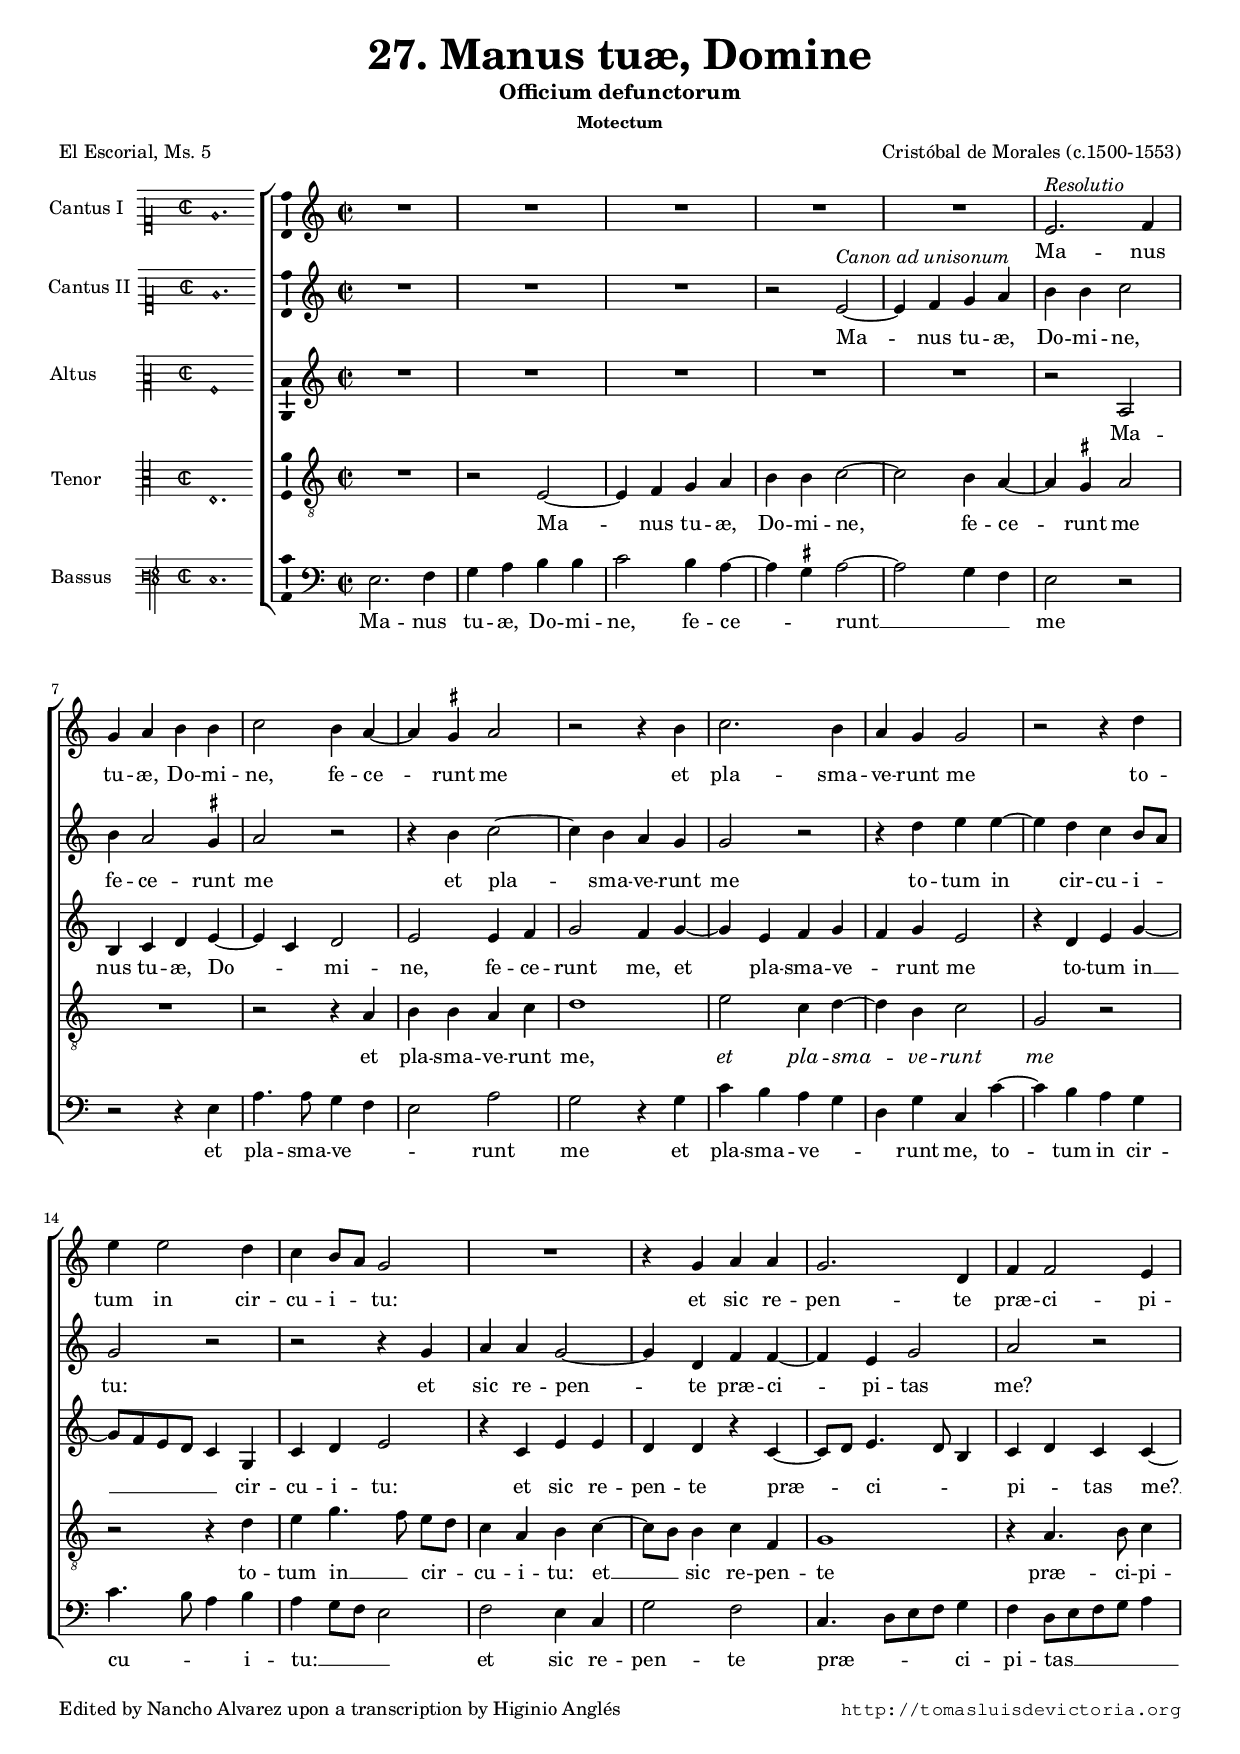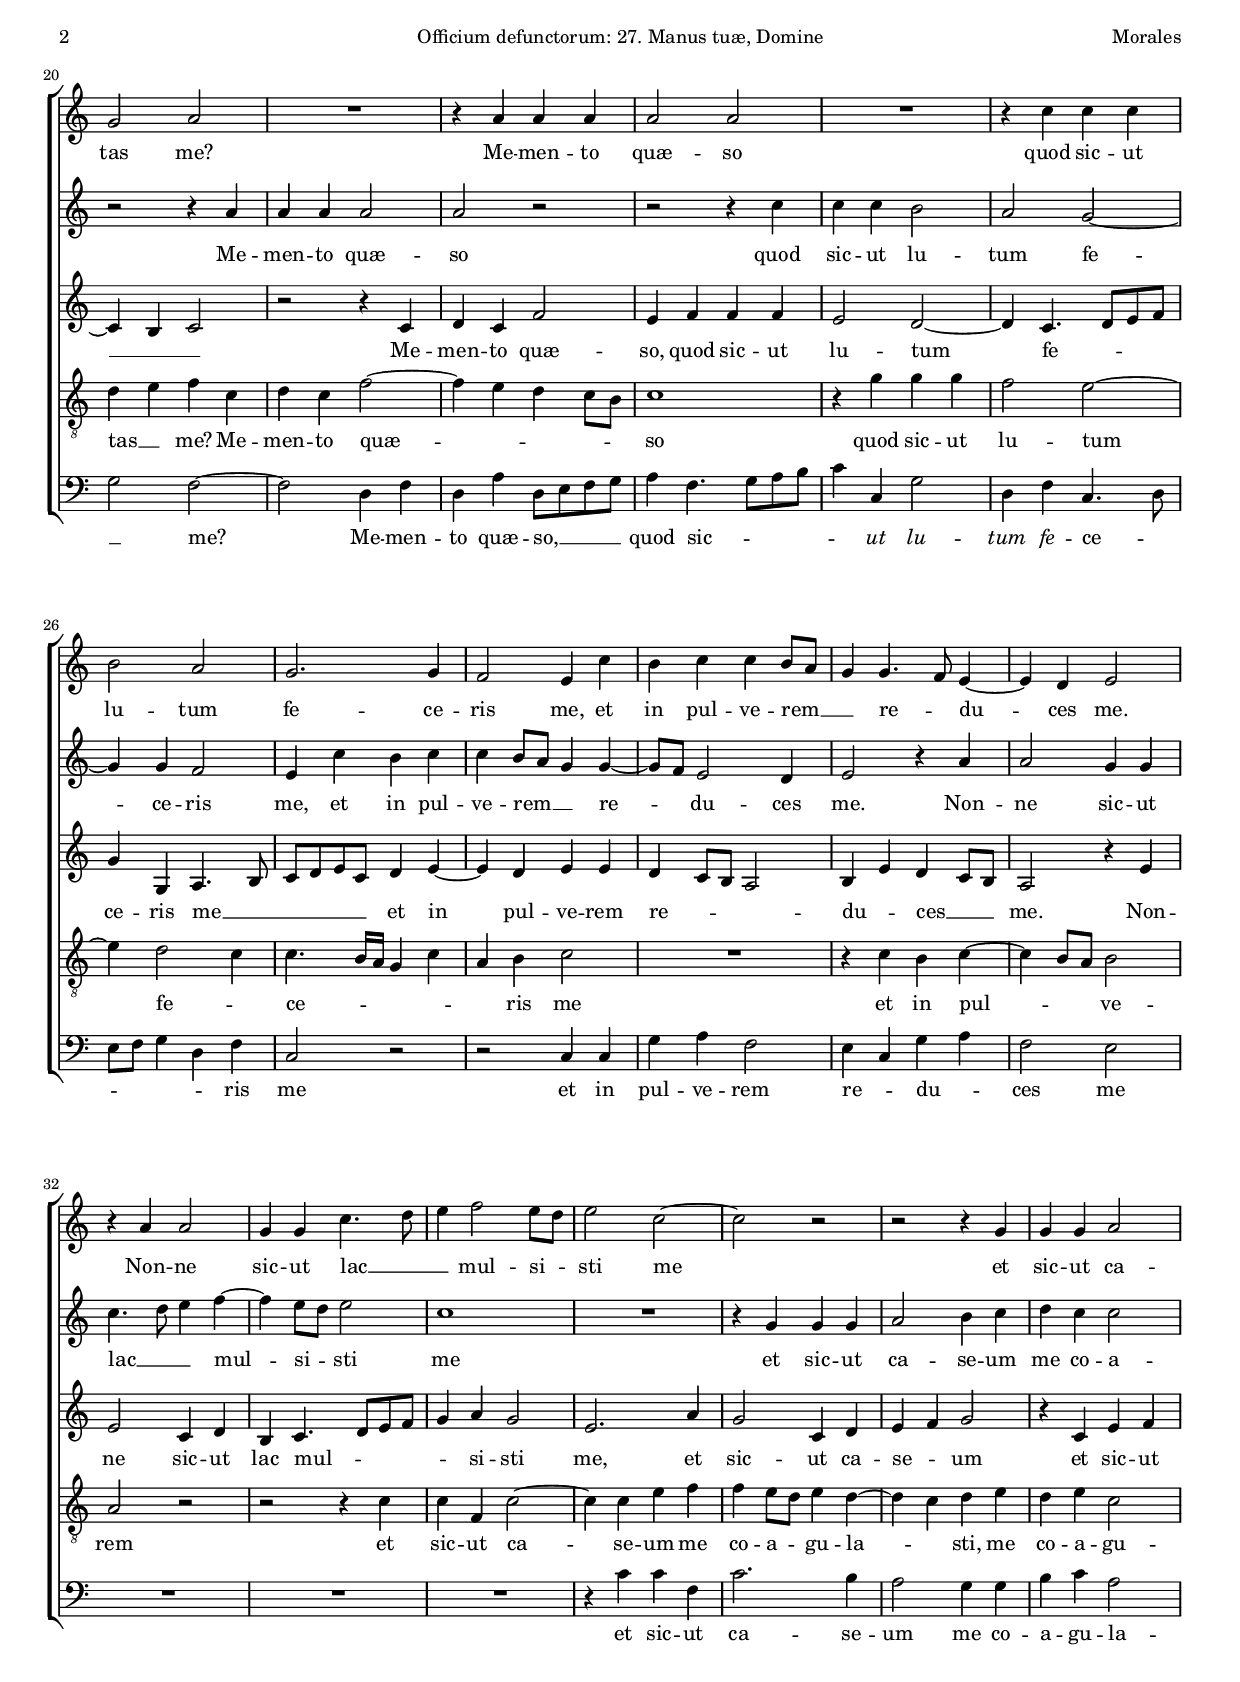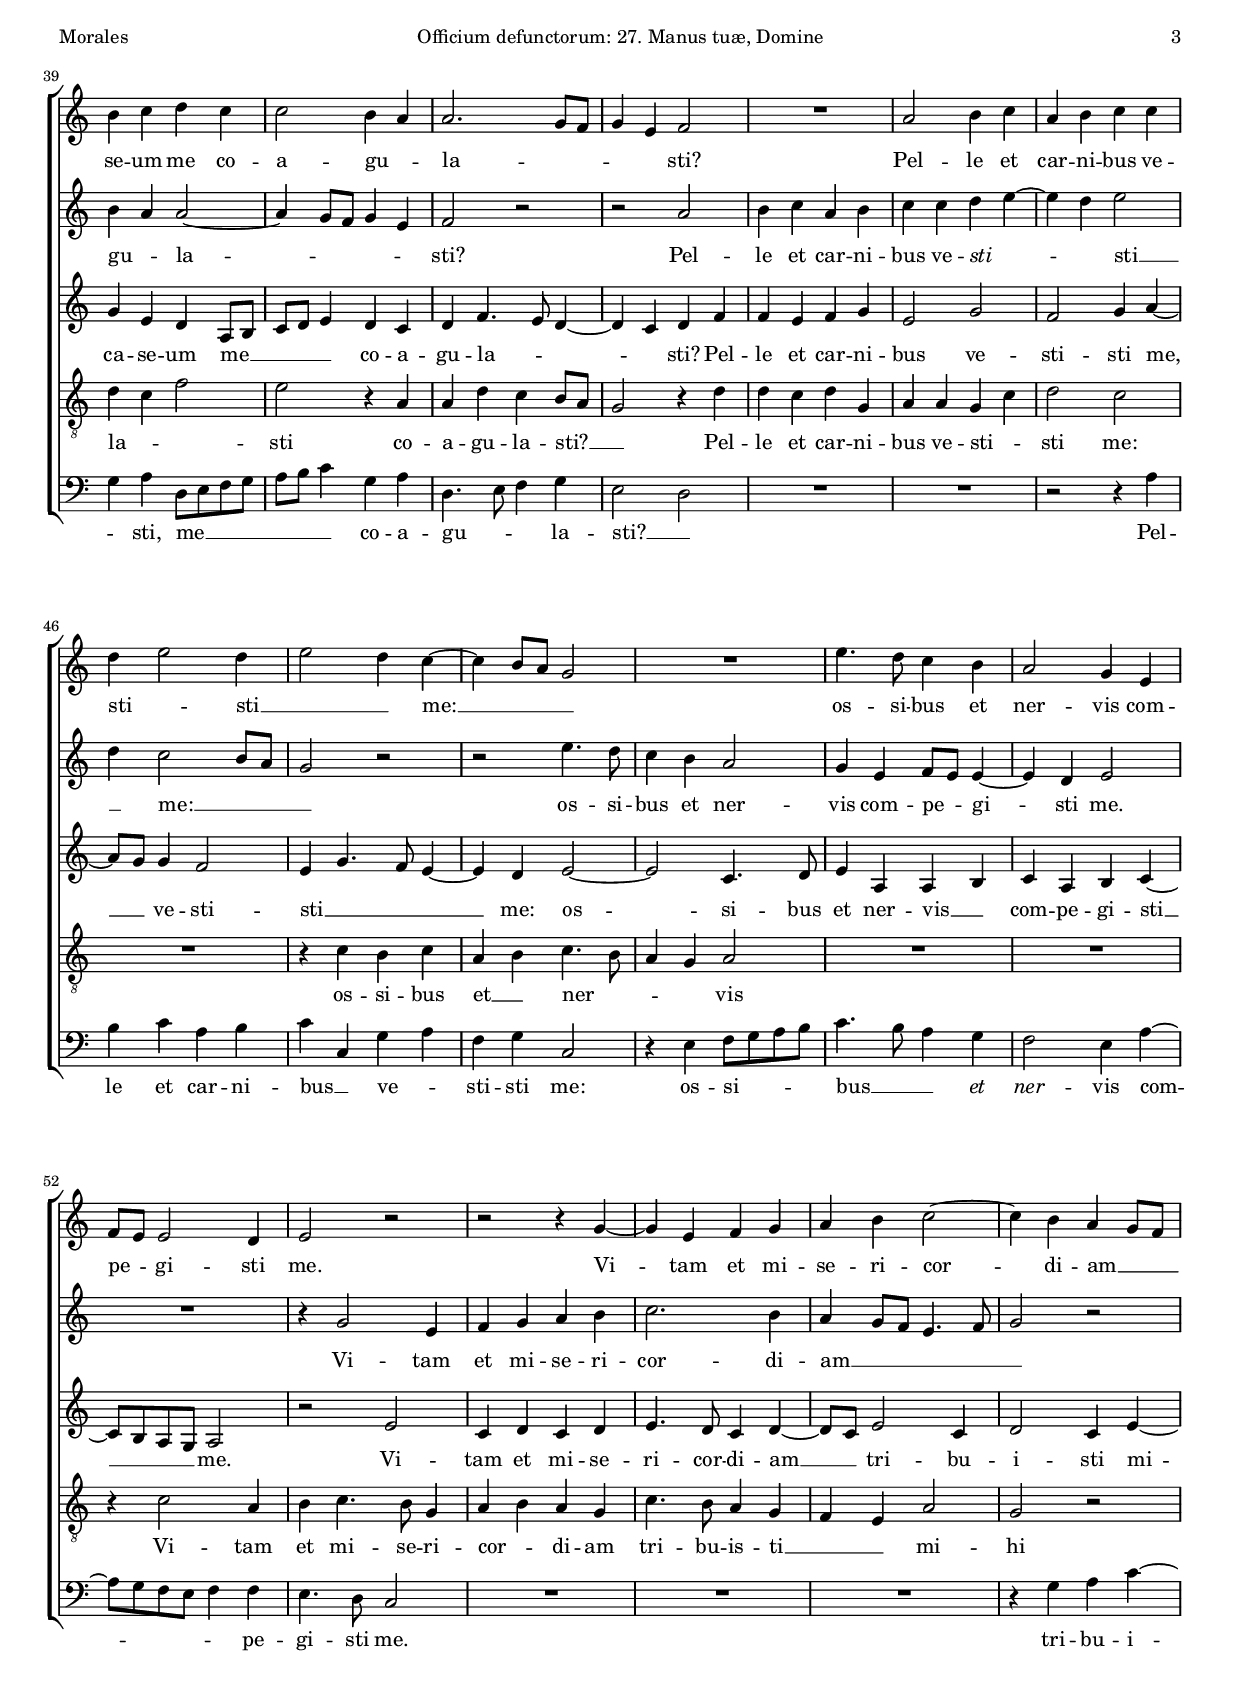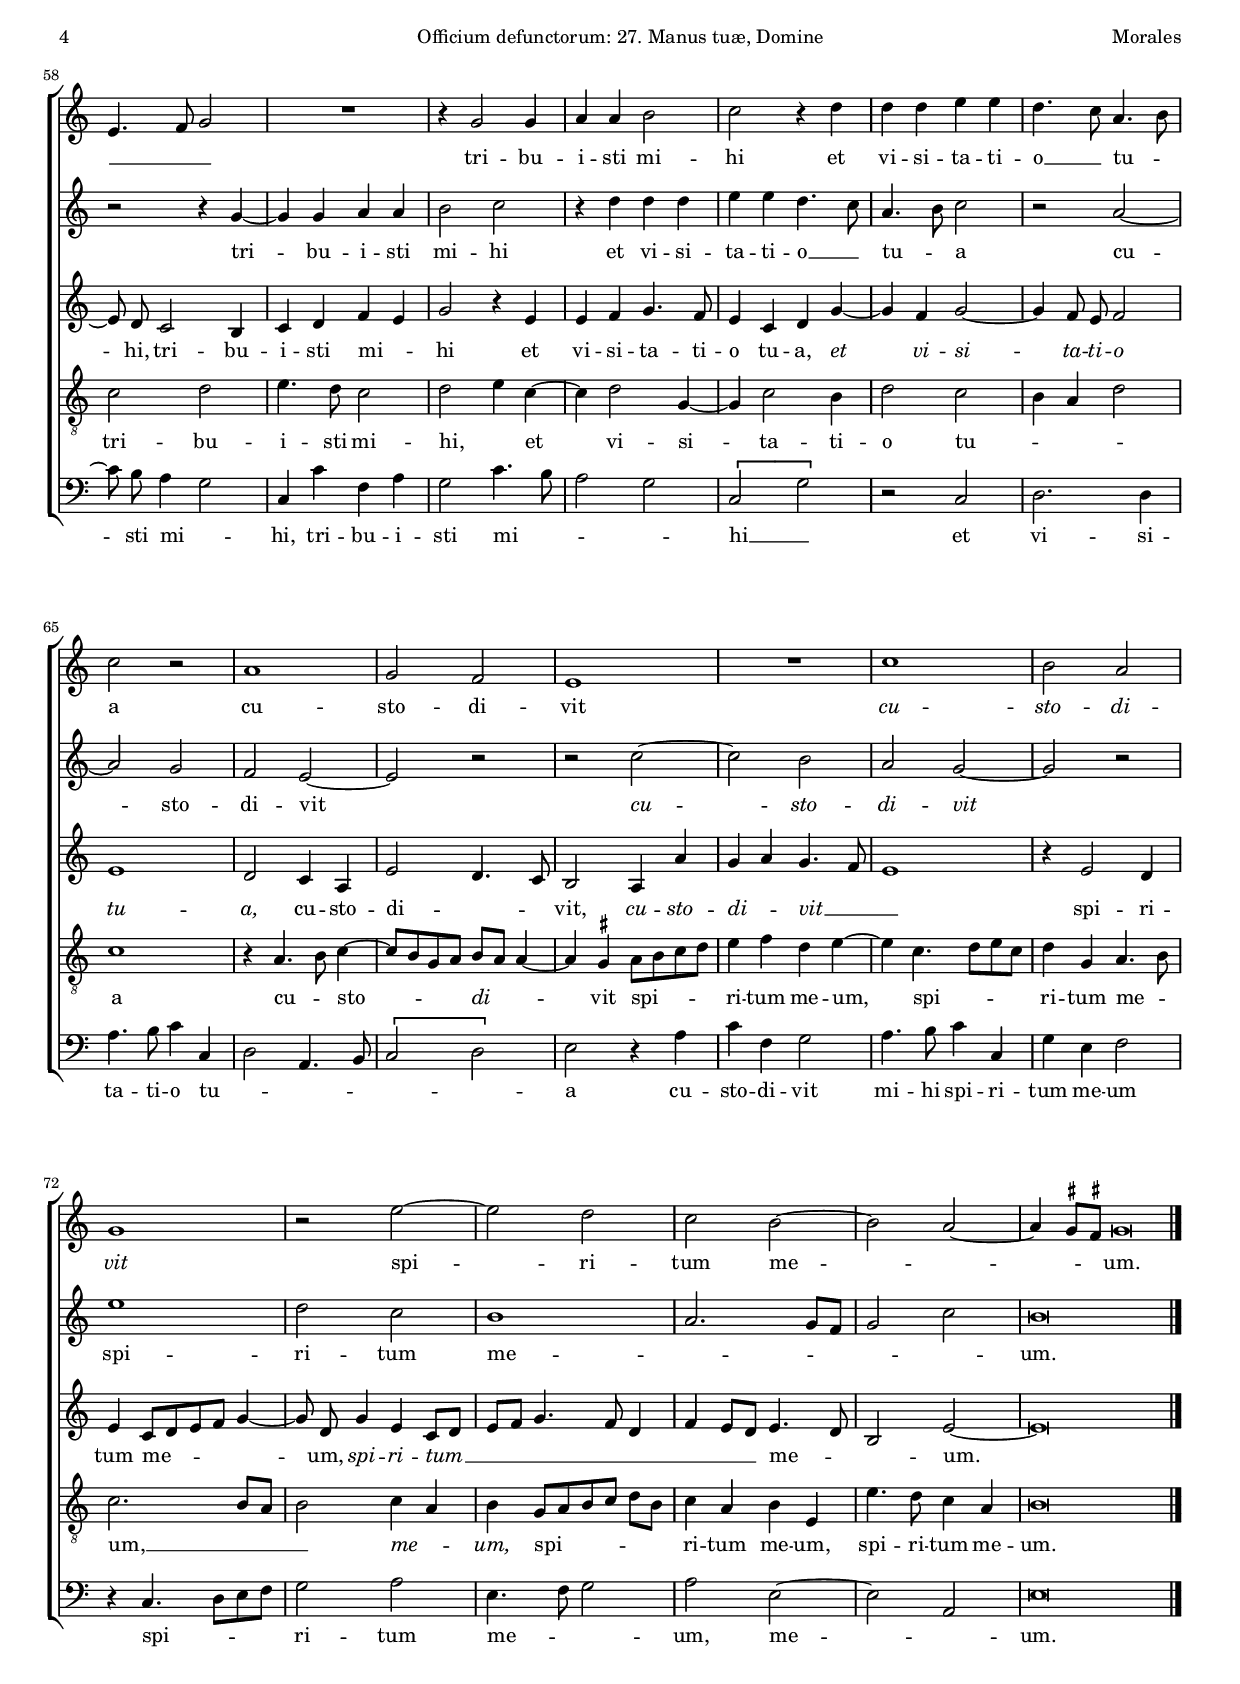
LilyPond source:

\version "2.22.0"

#(set-default-paper-size "a4")
#(set-global-staff-size 16.35)
#(ly:set-option 'point-and-click #f)
%mobile -s14.5 -i3.2

italicas=\override LyricText.font-shape = #'italic
rectas=\override LyricText.font-shape = #'upright
ss=\once \set suggestAccidentals = ##t
incipitwidth = 20
mtempo={\tempo 4 = 100}
mtempob={\tempo 4 = 50}
mt=#(define-music-function (offset) (number?) ; move lyric text
      #{ \once \override LyricText.X-offset = -$offset #})


htitle="Officium defunctorum: 27. Manus tuæ, Domine"
hcomposer="Morales"

\header {
	title=\markup{\fontsize #3 "27. Manus tuæ, Domine"}
	subtitle="Officium defunctorum"
        %subtitle="[Motete para la misa de difuntos]"
	subsubtitle=\markup{"Motectum" \vspace #1 }
	composer=\markup{"Cristóbal de Morales (c.1500-1553)" }
        pdfauthor=\composer
	%opus="(-)"
	poet=\markup{"El Escorial, Ms. 5"} % Hay copias en Málaga, y Valladolid ms. 2 y 3
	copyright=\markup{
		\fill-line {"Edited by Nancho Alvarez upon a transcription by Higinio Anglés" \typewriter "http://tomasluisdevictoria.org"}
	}
%	tagline=""
}

\markup{\vspace #.3 } %notablet

global={\key c \major \time 2/2  \skip 1*77 \bar "|."
}

cantus={
	R1*4/4 |
	R1*4/4 |
	R1*4/4 |
	R1*4/4 |
%5
	R1*4/4 |
	e'2.^\markup{\italic"Resolutio"} f'4 |
	g' a' b' b' |
	c''2 b'4 a' ~ |
	a' \ss gis' a'2 |
%10
	r r4 b' |
	c''2. b'4 |
	a' g' g'2 |
	r r4 d'' |
	e'' e''2 d''4 |
%15
	c'' b'8 a' g'2 |
	R1*4/4 |
	r4 g' a' a' |
	g'2. d'4 | 
	f' f'2 e'4 |
%20
	g'2 a' |
	R1*4/4 |
	r4 a' a' a' |
	a'2 a' |
	R1*4/4 |
%25
	r4 c'' c'' c'' |
	b'2 a' |
	g'2. g'4 |
	f'2 e'4 c'' |
	b' c'' c'' b'8 a' |
%30
	g'4 g'4. f'8 e'4 ~ |
	e' d' e'2 |
	r4 a' a'2 |
	g'4 g' c''4. d''8 |
	e''4 f''2 e''8 d'' | 
%35
	e''2 c'' ~ |
	c'' r |
	r r4 g' | 
	g' g' a'2 |
	b'4 c'' d'' c'' |
%40
	c''2 b'4 a' |
	a'2. g'8 f' |
	g'4 e' f'2 |
	R1*4/4 |
	a'2 b'4 c'' |
%45
	a' b' c'' c'' |
	d'' e''2 d''4 |
	e''2 d''4 c'' ~ |
	c'' b'8 a' g'2 |
	R1*4/4 |
%50
	e''4. d''8 c''4 b' |
	a'2 g'4 e' |
	f'8 e' e'2 d'4 |
	e'2 r |
	r r4 g' ~ |
%55
	g' e' f' g' |
	a' b' c''2 ~ |
	c''4 b' a' g'8 f' |
	e'4. f'8 g'2 | % CSIC fis
	R1*4/4 |
%60
	r4 g'2 g'4 |
	a' a' b'2 |
	c'' r4 d'' |
	d'' d'' e'' e'' |
	d''4. c''8 a'4. b'8 |
%65
	c''2 r |
	a'1 |
	g'2 f' |
	e'1 |
	R1*4/4 |
%70
	c''1 |
	b'2 a' |
	g'1 |
	r2 e'' ~ |
	e'' d'' |
%75
	c'' b' ~ |
	b' a' ~ |
	a'4 \ss gis'8 \ss fis' \mtempob gis'\breve*1/4
}

cantusdos={
	R1*4/4 |
	R1*4/4 |
	R1*4/4 |
	r2 e'^\markup{\italic "Canon ad unisonum"} ~ |
%5
	e'4 f' g' a' |
	b' b' c''2 |
	b'4 a'2 \ss gis'4 |
	a'2 r |
	r4 b' c''2 ~ |
%10
	c''4 b' a' g' |
	g'2 r |
	r4 d'' e'' e'' ~ |
	e'' d'' c'' b'8 a' |
	g'2 r |
%15
	r r4 g' |
	a' a' g'2 ~ |
	g'4 d' f' f' ~ |
	f' e' g'2 |
	a' r |
%20
	r r4 a' |
	a' a' a'2 |
	a' r |
	r r4 c'' |
	c'' c'' b'2 |
%25
	a' g' ~ |
	g'4 g' f'2 |
	e'4 c'' b' c'' |
	c'' b'8 a' g'4 g' ~ |
	g'8 f' e'2 d'4 |
%30
	e'2 r4 a' |
	a'2 g'4 g' |
	c''4. d''8 e''4 f'' ~ |
	f'' e''8 d'' e''2 |
	c''1 |
%35
	R1*4/4 |
	r4 g' g' g' |
	a'2 b'4 c'' |
	d'' c'' c''2 |
	b'4 a' a'2 ~ |
%40
	a'4 g'8 f' g'4 e' |
	f'2 r |
	r a' |
	b'4 c'' a' b' |
	c'' c'' d'' e'' ~ |
%45
	e'' d'' e''2 |
	d''4 c''2 b'8 a' |
	g'2 r |
	r e''4. d''8 |
	c''4 b' a'2 |
%50
	g'4 e' f'8 e' e'4 ~ |
	e' d' e'2 |
	R1*4/4 |
	r4 g'2 e'4 |
	f' g' a' b' |
%55
	c''2. b'4 |
	a' g'8 f' e'4. f'8 | % CSIC fis
	g'2 r |
	r r4 g' ~ |
	g' g' a' a' |
%60
	b'2 c'' |
	r4 d'' d'' d'' |
	e'' e'' d''4. c''8 |
	a'4. b'8 c''2 |
	r a' ~ |
%65
	a' g' |
	f' e' ~ |
	e' r |
	r c'' ~ |
	c'' b' |
%70
	a' g' ~ |
	g' r |
	e''1 |
	d''2 c'' |
	b'1 |
%75
	a'2. g'8 f' |
	g'2 c'' |
	b'\breve*1/2
}

altus={
	R1*4/4 |
	R1*4/4 |
	R1*4/4 |
	R1*4/4 |
%5
	R1*4/4 |
	r2 a |
	b4 c' d' e' ~ |
	e' c' d'2 |
	e' e'4 f' | % CSIC fis
%10
	g'2 f'4 g' ~ | % CSIC fis
	g' e' f' g' | % CSIC fis
	f' g' e'2 | % CSIC fis
	r4 d' e' g' ~ |
	g'8 f' e' d' c'4 g |
%15
	c' d' e'2 |
	r4 c' e' e' |
	d' d' r c' ~ |
	c'8 d' e'4. d'8 b4 |
	c' d' c' c' ~ |
%20
	c' b c'2 |
	r r4 c' |
	d' c' f'2 |
	e'4 f' f' f' |
	e'2 d' ~ |
%25
	d'4 c'4. d'8 e' f' |
	g'4 g a4. b8 |
	c' d' e' c' d'4 e' ~ |
	e' d' e' e' |
	d' c'8 b a2 |
%30
	b4 e' d' c'8 b |
	a2 r4 e' |
	e'2 c'4 d' |
	b c'4. d'8 e' f' |
	g'4 a' g'2 |
%35
	e'2. a'4 |
	g'2 c'4 d' |
	e' f' g'2 |
	r4 c' e' f' |
	g' e' d' a8 b |
%40
	c' d' e'4 d' c' |
	d' f'4. e'8 d'4 ~ |
	d' c' d' f' |
	f' e' f' g' |
	e'2 g' |
%45
	f' g'4 a' ~ |
	a'8 g' g'4 f'2 |
	e'4 g'4. f'8 e'4 ~ |
	e' d' e'2 ~ |
	e' c'4. d'8 |
%50
	e'4 a a b |
	c' a b c' ~ |
	c'8 b a g a2 |
	r e' |
	c'4 d' c' d' |
%55
	e'4. d'8 c'4 d' ~ |
	d'8 c' e'2 c'4 |
	d'2 c'4 e' ~ |
	\set Staff.autoBeaming = ##f
	e'8 d' c'2 b4 |
	\set Staff.autoBeaming = ##t
	c' d' f' e' |
%60
	g'2 r4 e' |
	e' f' g'4. f'8 |
	e'4 c' d' g' ~ |
	g' f' g'2 ~ |
	\set Staff.autoBeaming = ##f
	g'4 f'8 e' f'2 |
	\set Staff.autoBeaming = ##t
%65
	e'1 |
	d'2 c'4 a |
	e'2 d'4. c'8 |
	b2 a4 a' |
	g' a' g'4. f'8 |
%70
	e'1 |
	r4 e'2 d'4 |
	e'  c'8[ d' e' f'] g'4 ~ |
	\set Staff.autoBeaming = ##f
	g'8 d' g'4 e'  c'8[ d'] |
	\set Staff.autoBeaming = ##t
	e' f' g'4. f'8 d'4 |
%75
	f' e'8 d' e'4. d'8 |
	b2 e' ~ |
	e'\breve*1/2
}

tenor={
	R1*4/4 |
	r2 e ~ |
	e4 f g a |
	b b c'2 ~ |
%5
	c' b4 a ~ |
	a \ss gis a2 |
	R1*4/4 |
	r2 r4 a |
	b b a c' |
%10
	d'1 |
	e'2 c'4 d' ~ |
	d' b c'2 |
	g r |
	r r4 d' |
%15
	e' g'4. f'8 e'[ d'] |
	c'4 a b c' ~ |
	c'8 b b4 c' f |
	g1 |
	r4 a4. b8 c'4 |
%20
	d' e' f' c' |
	d' c' f'2 ~ |
	f'4 e' d' c'8 b |
	c'1 |
	r4 g' g' g' |
%25
	f'2 e' ~ |
	e'4 d'2 c'4 |
	c'4. b16 a g4 c' |
	a b c'2 |
	R1*4/4 |
%30
	r4 c' b c' ~ |
	c' b8 a b2 |
	a r |
	r r4 c' |
	c' f c'2 ~ |
%35
	c'4 c' e' f' |
	f' e'8 d' e'4 d' ~ |
	d' c' d' e' |
	d' e' c'2 |
	d'4 c' f'2 |
%40
	e' r4 a |
	a d' c' b8 a |
	g2 r4 d' |
	d' c' d' g |
	a a g c' |
%45
	d'2 c' |
	R1*4/4 |
	r4 c' b c' |
	a b c'4. b8 |
	a4 g a2 |
%50
	R1*4/4 |
	R1*4/4 |
	r4 c'2 a4 |
	b c'4. b8 g4 |
	a b a g |
%55
	c'4. b8 a4 g |
	f e a2 |
	g r |
	c' d' |
	e'4. d'8 c'2 |
%60
	d' e'4 c' ~ |
	c' d'2 g4 ~ |
	g c'2 b4 |
	d'2 c' |
	b4 a d'2 |
%65
	c'1 |
	r4 a4. b8 c'4 ~ |
	c'8 b g a b a a4 ~ |
	a \ss gis a8 b c' d' |
	e'4 f' d' e' ~ |
%70
	e' c'4. d'8 e' c' |
	d'4 g a4. b8 |
	c'2. b8 a |
	b2 c'4 a |
	b g8[ a b c'] d'[ b] |
%75
	c'4 a b e |
	e'4. d'8 c'4 a |
	b\breve*1/2
}

bassus={
	e2. f4 |
	g a b b |
	c'2 b4 a ~ |
	a \ss gis a2 ~ |
%5
	a g4 f |
	e2 r |
	r r4 e |
	a4. a8 g4 f |
	e2 a |
%10
	g r4 g |
	c' b a g |
	d g c c' ~ |
	c' b a g |
	c'4. b8 a4 b |
%15
	a g8 f e2 |
	f e4 c |
	g2 f |
	c4.  d8[ e f] g4 |
	f  d8[ e f g] a4 |
%20
	g2 f ~ |
	f d4 f |
	d a d8 e f g |
	a4 f4. g8 a b |
	c'4 c g2 |
%25
	d4 f c4. d8 |
	e f g4 d f |
	c2 r |
	r c4 c |
	g a f2 |
%30
	e4 c g a |
	f2 e |
	R1*4/4 |
	R1*4/4 |
	R1*4/4 |
%35
	r4 c' c' f |
	c'2. b4 |
	a2 g4 g |
	b c' a2 |
	g4 a d8 e f g |
%40
	a b c'4 g a |
	d4. e8 f4 g |
	e2 d |
	R1*4/4 |
	R1*4/4 |
%45
	r2 r4 a |
	b c' a b |
	c' c g a |
	f g c2 |
	r4 e f8 g a b |
%50
	c'4. b8 a4 g |
	f2 e4 a ~ |
	a8 g f e f4 f |
	e4. d8 c2 |
	R1*4/4 |
%55
	R1*4/4 |
	R1*4/4 |
	r4 g a c' ~ |
	\set Staff.autoBeaming = ##f
	c'8 b a4 g2 |
	\set Staff.autoBeaming = ##t
	c4 c' f a |
%60
	g2 c'4. b8 |
	a2 g |
	\[c g\] |
	r c |
	d2. d4 |
%65
	a4. b8 c'4 c |
	d2 a,4. b,8 |
	\[c2 d\] |
	e r4 a |
	c' f g2 |
%70
	a4. b8 c'4 c |
	g e f2 |
	r4 c4. d8 e f |
	g2 a |
	e4. f8 g2 |
%75
	a e ~ |
	e a, |
	e\breve*1/2
}

textocantus=\lyricmode{
Ma -- nus tu -- æ, Do -- mi -- ne,
fe -- ce -- _ runt me
et pla -- sma -- ve -- runt me
to -- tum in cir -- cu -- i -- _ tu:
et sic re -- pen -- te præ -- ci -- pi -- tas me?
Me -- men -- to
quæ -- so
quod sic -- ut lu -- tum fe -- ce -- ris me, 
et in pul -- ve -- rem __ _ _ re -- _ du -- _ ces me.
Non -- ne sic -- ut lac __ _ _ mul -- si -- _ sti me _
et sic -- ut ca -- se -- um me co -- a -- gu -- _ la -- _ _ _ _ sti?
Pel -- le et car -- ni -- bus ve -- sti -- _ sti __ _ _ me: __ _ _ _ _ 
os -- si -- bus et ner -- vis com -- pe -- _ gi -- sti me.
Vi -- _ tam et mi -- se -- ri -- cor -- _ di -- am __ _ _ _ _ _ 
tri -- bu -- i -- sti mi -- hi
et vi -- si -- ta -- ti -- o __ _ tu -- _ a
cu -- sto -- di -- vit
\italicas
cu -- sto -- di -- vit
\rectas
spi -- _ ri -- tum me -- _ _ _ _ _ um.

}

textocantusdos=\lyricmode{
Ma -- _ nus tu -- æ, Do -- mi -- ne,
fe -- ce -- runt me
et pla -- _ sma -- ve -- runt me
to -- tum in _ cir -- cu -- i -- _ tu:
et sic re -- pen -- _ te præ -- ci -- _ pi -- tas me?
Me -- men -- to
quæ -- so
quod sic -- ut lu -- tum fe -- _ ce -- ris me,
et in pul -- ve -- rem __ _ _ 
re -- _ _ du -- ces me.
Non -- ne sic -- ut lac __ _ _ mul -- _ si -- _ sti me
et sic -- ut ca -- se -- um me co -- a -- gu -- _ la -- _ _ _ _ _ sti?
Pel -- le et car -- ni -- bus 
ve -- \italicas sti -- _ _ _ \rectas sti __ _ me: __ _ _ _ 
os -- si -- bus et ner -- vis com -- pe -- _ gi -- _ sti me.
Vi -- tam et mi -- se -- ri -- cor -- di -- am __ _ _ _ _ _ 
tri -- _ bu -- i -- sti mi -- hi
et vi -- si -- ta -- ti -- o __ _ tu -- _ a
cu -- _ sto -- di -- vit _
\italicas
cu -- _ sto -- di -- vit _
\rectas
spi -- ri -- tum me -- _ _ _ _ _ um.

}

textoaltus=\lyricmode{
Ma -- nus tu -- æ, Do -- _ _ mi -- ne,
fe -- ce -- runt me,
et _ pla -- sma -- ve -- _ runt me
to -- tum in __ _ _ _ _ _ cir -- cu -- i -- tu:
et sic re -- pen -- te
præ -- _ _ ci -- _ _ pi -- _ tas me? __ _ _ _ 
Me -- men -- to
quæ -- so,
quod sic -- ut lu -- tum _ fe -- _ _ _ ce -- ris me __ _ _ _ _ _ 
et in _ pul -- ve -- rem re -- _ _ _ du -- _ ces __ _ _ me. 
Non -- ne sic -- ut lac mul -- _ _ _ _ si -- sti me,
et sic -- ut ca -- se -- _ um
et sic -- ut ca -- se -- um me __ _ _ _ _ co -- a -- gu -- la -- _ _ _ _ sti?
Pel -- le et car -- ni -- bus ve -- sti -- sti me, __ _ _ 
ve -- sti -- sti __ _ _ _ _ me:
os -- _ si -- bus et ner -- vis __ _ com -- pe -- gi -- sti __ _ _ _ _ me.
Vi -- tam et mi -- se -- ri -- cor -- di -- am __ _ _ 
tri -- bu -- i -- sti mi -- _ hi,
tri -- bu -- i -- sti mi -- _ hi
et vi -- si -- ta -- ti -- o tu -- a,
\italicas
et _ vi -- si -- _ ta -- ti -- o tu -- a,
\rectas
cu -- sto -- di -- _ _ vit,
\italicas
cu -- sto -- di -- _ vit __ _ _ 
\rectas
spi -- ri -- tum me -- _ _ _ _ _ um,
\italicas
spi -- ri -- tum __ _ _ _ _ _ _ _ _ _ 
\rectas me -- _ _ um. _

}

textotenor=\lyricmode{
Ma -- _ nus tu -- æ,
Do -- mi -- ne, _
fe -- ce -- _ runt me
et pla -- sma -- ve -- runt me,
\italicas
et pla -- sma -- _ ve -- runt me
\rectas
to -- tum in __ _ cir -- _ cu -- i -- tu:
et __ _ _ sic re -- pen -- te
præ_ -- ci -- pi -- tas __ _ me?
Me -- men -- to
quæ -- _ _ _ _ _ so
quod sic -- ut lu -- tum _ fe -- _ ce -- _ _ _ _ _ ris me
et in pul -- _ _ _ ve -- rem
et sic -- ut ca -- _ se -- um me co -- a -- _ gu -- la -- _ _ sti,
me co -- a -- gu -- la -- _ _ sti
co -- a -- gu -- la -- sti? __ _ _ 
Pel -- le et car -- ni -- bus ve -- sti -- _ sti me:
os -- si -- bus et __ _ ner -- _ _ _ vis
Vi -- tam et mi -- se -- ri -- cor -- _ di -- am 
tri -- bu -- is -- ti __ _ _ mi -- hi
tri -- bu -- i -- sti mi -- hi, _
et _ vi -- si -- _ ta -- ti -- o tu -- _ _ _ a
cu -- _ sto -- _ _ _ _ \italicas di -- _ _ _  \rectas vit
spi -- _ _ _ ri -- tum me -- um, _
spi -- _ _ _ ri -- tum me -- _ um, __ _ _ _ 
\italicas
me -- _ um,
\rectas
spi -- _ _ _ _ _ ri -- tum me -- um,
spi -- ri -- tum me -- um. 

}

textobassus=\lyricmode{
Ma -- nus tu -- æ,
Do -- mi -- ne,
fe -- ce -- _ _ runt __ _ _ _ me
et pla -- sma -- ve -- _ _ runt me
et pla -- sma -- ve -- _ _ runt me,
to -- _ tum in cir -- cu -- _ _ i -- tu: __ _ _ _ 
et sic re -- pen -- te præ -- _ _ _ ci -- pi -- tas __ _ _ _ _ _ me? _
Me -- men -- to
quæ -- so, __ _ _ _ 
quod sic -- _ _ _ _ \italicas ut lu -- tum fe -- \rectas ce -- _ _ _ _ _ ris me
et in pul -- ve -- rem re -- _ du -- _ ces me
et sic -- ut ca -- se -- um me co -- a -- gu -- la -- _ sti,
me __ _ _ _ _ _ _ co -- a -- gu -- _ _ la -- sti? __ _
Pel -- le et car -- ni -- bus __ _ ve -- _ sti -- sti me:
os -- si -- _ _ _ bus __ _ _ \italicas et ner -- \rectas vis % bus _ et ner _
com -- _ _ _ _ _ pe -- gi -- sti me.
tri -- bu -- i -- _ sti mi -- _ hi,
tri -- bu -- i -- sti mi -- _ _ _ hi __ _
et vi -- si -- ta -- ti -- o tu -- _ _ _ _ _ a
cu -- sto -- di -- vit mi -- hi spi -- ri -- tum me -- um
spi -- _ _ _ ri -- tum me -- _ _ um,
me -- _ _ um.

}



incipitcantus=\markup{
	\score{
		{ 
		\set Staff.instrumentName="Cantus I  "
		\override NoteHead.style = #'neomensural
		\override Staff.TimeSignature.style = #'neomensural
		\cadenzaOn 
		\clef "petrucci-c1"
		\key c \major
		\time 2/2
                e'1.
		} 

	\layout { line-width=\incipitwidth indent = 0 }
	}
}

incipitcantusdos=\markup{
	\score{
		{ 
		\set Staff.instrumentName="Cantus II "
		\override NoteHead.style = #'neomensural
		\override Staff.TimeSignature.style = #'neomensural
		\cadenzaOn 
		\clef "petrucci-c1"
		\key c \major
		\time 2/2
                e'1.
		} 

	\layout { line-width=\incipitwidth indent = 0 }
	}
}

incipitaltus=\markup{
	\score{
		{ 
		\set Staff.instrumentName="Altus       "
		\override NoteHead.style = #'neomensural 
		\override Staff.TimeSignature.style = #'neomensural
		\cadenzaOn 
		\clef "petrucci-c2"
		\key c \major
		\time 2/2
                a1
		} 
	\layout { line-width=\incipitwidth indent = 0 }
	}
}


incipittenor=\markup{
	\score{
		{ 
		\set Staff.instrumentName="Tenor      "
		\override NoteHead.style = #'neomensural 
		\override Staff.TimeSignature.style = #'neomensural
		\cadenzaOn 
		\clef "petrucci-c3"
		\key c \major
		\time 2/2
                e1.
		} 
	\layout { line-width=\incipitwidth indent=0 }
	}
}

incipitbassus=\markup{
	\score{
		{ 
		\set Staff.instrumentName="Bassus    "
		\override NoteHead.style = #'neomensural
		\override Staff.TimeSignature.style = #'neomensural
		\cadenzaOn 
		\clef "petrucci-f3"
		\key c \major
		\time 2/2
                e1.
		} 
	\layout { line-width=\incipitwidth indent = 0 }
	}
}

%\layout {
%       \context {\Voice
%               \remove Ligature_bracket_engraver
%               \consists Mensural_ligature_engraver
%       }
%       line-width=\incipitwidth
%       indent = 0
%}

\score {\transpose c' c'{
\new ChoirStaff<<

	\new Staff <<\global
	\new Voice="v1" {
		\set Staff.instrumentName=\incipitcantus
		\clef "treble"
		\cantus }
	\new Lyrics \lyricsto "v1" {\textocantus }
	>>

	\new Staff <<\global
	\new Voice="v5" {
		\set Staff.instrumentName=\incipitcantusdos
		\clef "treble"
		\cantusdos }
	\new Lyrics \lyricsto "v5" {\textocantusdos }
	>>

        \new Staff <<\global
	\new Voice="v2" {
		\set Staff.instrumentName=\incipitaltus
		\clef "treble"
		\altus }
	\new Lyrics \lyricsto "v2" {\textoaltus }
	>>
	
	\new Staff <<\global
	\new Voice="v3" {
		\set Staff.instrumentName=\incipittenor
		\clef "G_8"
		\tenor }
	\new Lyrics \lyricsto "v3" {\textotenor }
	>>

	\new Staff <<\global
	\new Voice="v4" {
		\set Staff.instrumentName=\incipitbassus
		\clef "bass"
		\bassus }
	\new Lyrics \lyricsto "v4" {\textobassus }
	>>
	
>>

	} % transpose

\layout{ 
	\context {\Lyrics 
		\override VerticalAxisGroup.staff-affinity = #UP
		\override VerticalAxisGroup.nonstaff-relatedstaff-spacing =
			#'((basic-distance . 0) (minimum-distance . 0) (padding . 1))
		%\override LyricText.font-size = #1.2
		\override LyricHyphen.minimum-distance = #0.5
	}
	\context {\Score 
		tempoHideNote = ##t
		\override BarNumber.padding = #2 
	}
	\context {\Voice 
		melismaBusyProperties = #'()
		%autoBeaming = ##f
	}
	\context {\Staff 
                %\RemoveEmptyStaves
                %\override VerticalAxisGroup.remove-first = ##t
		\override VerticalAxisGroup.staff-staff-spacing =
			#'((basic-distance . 11) (minimum-distance . 0) (padding . 1))
		\consists Ambitus_engraver 
		\override LigatureBracket.padding = #1
	}
}

%\midi { \mtempo }

}


\paper{
	evenHeaderMarkup=\markup  \fill-line { \fromproperty #'page:page-number-string \htitle \hcomposer }
	oddHeaderMarkup= \markup  \fill-line { \on-the-fly #not-first-page \hcomposer \on-the-fly #not-first-page \htitle \on-the-fly #not-first-page \fromproperty #'page:page-number-string }
	%system-count=12
	%page-count = 4
	systems-per-page = 3
        ragged-last-bottom = ##f
	indent=3.6\cm
	system-system-spacing =
	#'((basic-distance . 20) (minimum-distance . 0) (padding . 5))
	top-system-spacing = % header
	#'((basic-distance . 10) (minimum-distance . 0) (padding . 0))
	last-bottom-spacing = % footer
	#'((basic-distance . 14) (minimum-distance . 0) (padding . 0))

}
